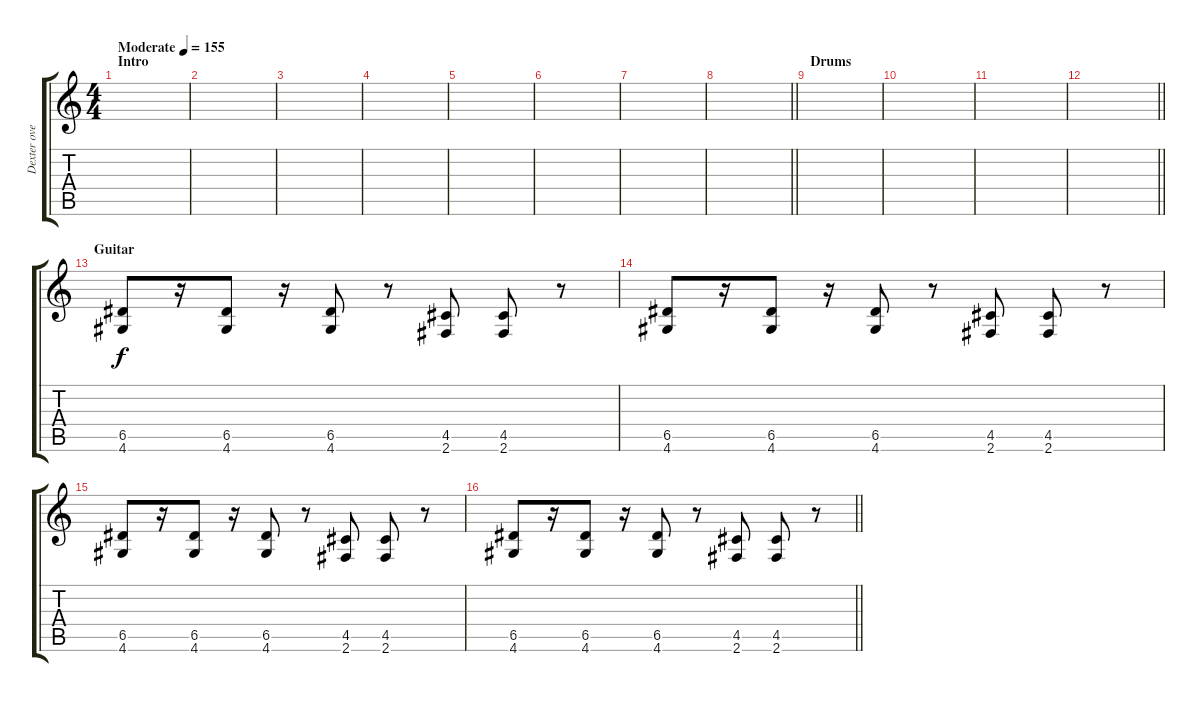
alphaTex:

\track ("Dexter over" "Dexter ove") {instrument overdrivenguitar}
\staff {score tabs}
\tuning (E4 B3 G3 D3 A2 E2) {hide}
\ts (4 4)
\section ("" "Intro")
\tempo (155 "Moderate")
\clef g2
\ks c
|
|
|
|
|
|
|
\barLineRight lightlight
|
\section ("" "Drums")
|
|
|
\barLineRight lightlight
|
\section ("" "Guitar")
(6.5 4.6).8 r.16 (6.5 4.6).8 r.16 (6.5 4.6).8 r.8 (4.5 2.6).8 (4.5 2.6).8 r.8 |
(6.5 4.6).8 r.16 (6.5 4.6).8 r.16 (6.5 4.6).8 r.8 (4.5 2.6).8 (4.5 2.6).8 r.8 |
(6.5 4.6).8 r.16 (6.5 4.6).8 r.16 (6.5 4.6).8 r.8 (4.5 2.6).8 (4.5 2.6).8 r.8 |
\barLineRight lightlight
(6.5 4.6).8 r.16 (6.5 4.6).8 r.16 (6.5 4.6).8 r.8 (4.5 2.6).8 (4.5 2.6).8 r.8
